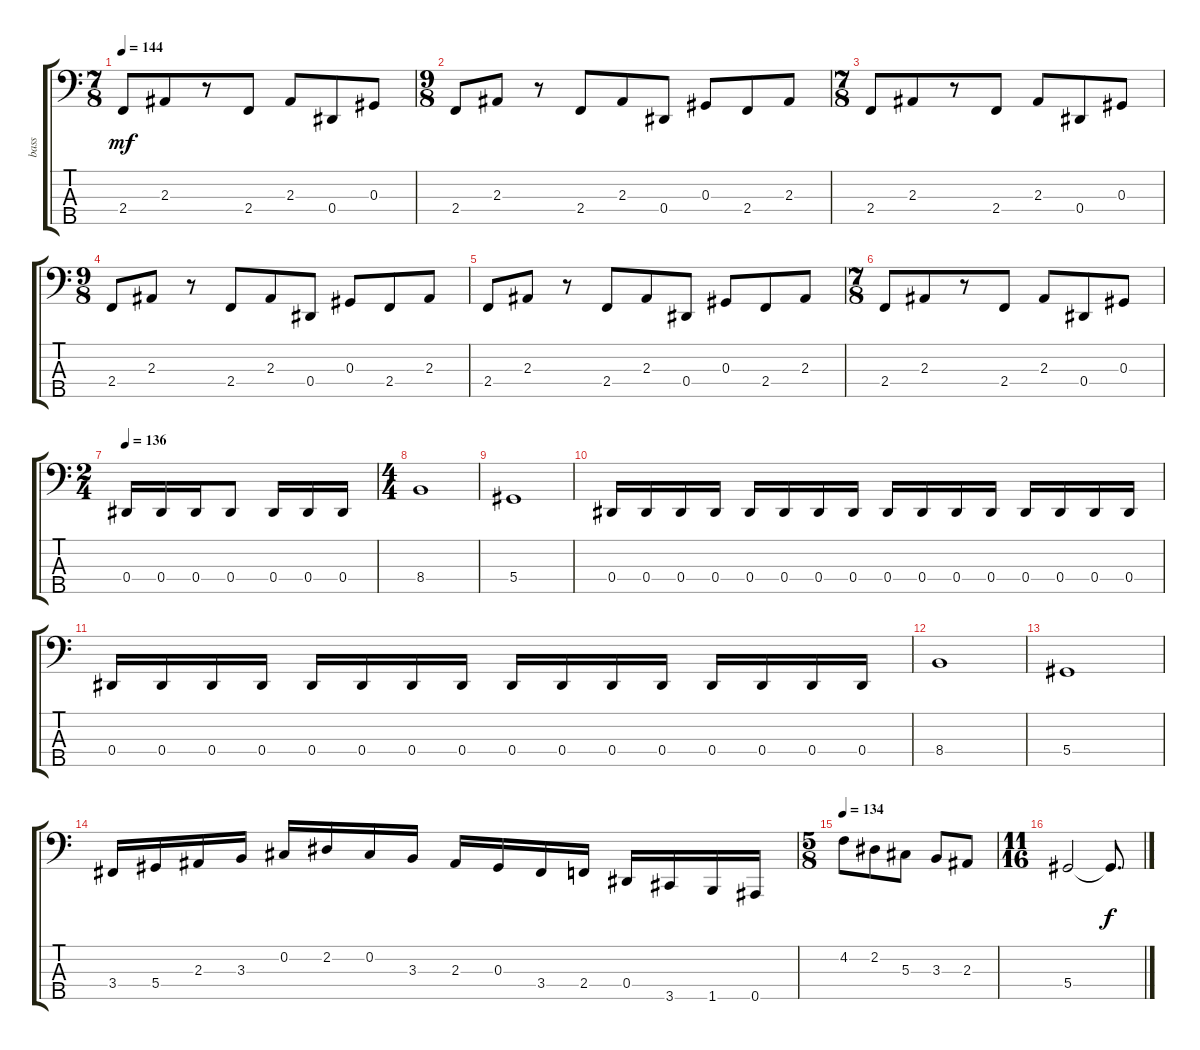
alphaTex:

\track ("bass" "bass") {instrument electricbasspick}
\staff {score tabs}
\tuning (Gb2 Db2 Ab1 Eb1 Bb0) {hide}
\ts (7 8)
\tempo 144
\clef f4
\ks c
2.4.8{dy mf} 2.3.8 r.8 2.4.8 2.3.8 0.4.8 0.3.8 |
\ts (9 8)
2.4.8 2.3.8 r.8 2.4.8 2.3.8 0.4.8 0.3.8 2.4.8 2.3.8 |
\ts (7 8)
2.4.8 2.3.8 r.8 2.4.8 2.3.8 0.4.8 0.3.8 |
\ts (9 8)
2.4.8 2.3.8 r.8 2.4.8 2.3.8 0.4.8 0.3.8 2.4.8 2.3.8 |
2.4.8 2.3.8 r.8 2.4.8 2.3.8 0.4.8 0.3.8 2.4.8 2.3.8 |
\ts (7 8)
2.4.8 2.3.8 r.8 2.4.8 2.3.8 0.4.8 0.3.8 |
\ts (2 4)
\tempo 136
0.4.16 0.4.16 0.4.16 0.4.8 0.4.16 0.4.16 0.4.16 |
\ts (4 4)
8.4.1 |
5.4.1 |
0.4.16 0.4.16 0.4.16 0.4.16 0.4.16 0.4.16 0.4.16 0.4.16 0.4.16 0.4.16 0.4.16 0.4.16 0.4.16 0.4.16 0.4.16 0.4.16 |
0.4.16 0.4.16 0.4.16 0.4.16 0.4.16 0.4.16 0.4.16 0.4.16 0.4.16 0.4.16 0.4.16 0.4.16 0.4.16 0.4.16 0.4.16 0.4.16 |
8.4.1 |
5.4.1 |
3.4.16 5.4.16 2.3.16 3.3.16 0.2.16 2.2.16 0.2.16 3.3.16 2.3.16 0.3.16 3.4.16 2.4.16 0.4.16 3.5.16 1.5.16 0.5.16 |
\ts (5 8)
\tempo 134
4.2.8 2.2.8 5.3.8 3.3.8 2.3.8 |
\ts (11 16)
5.4.2 5.4{t}.8{d dy f}
